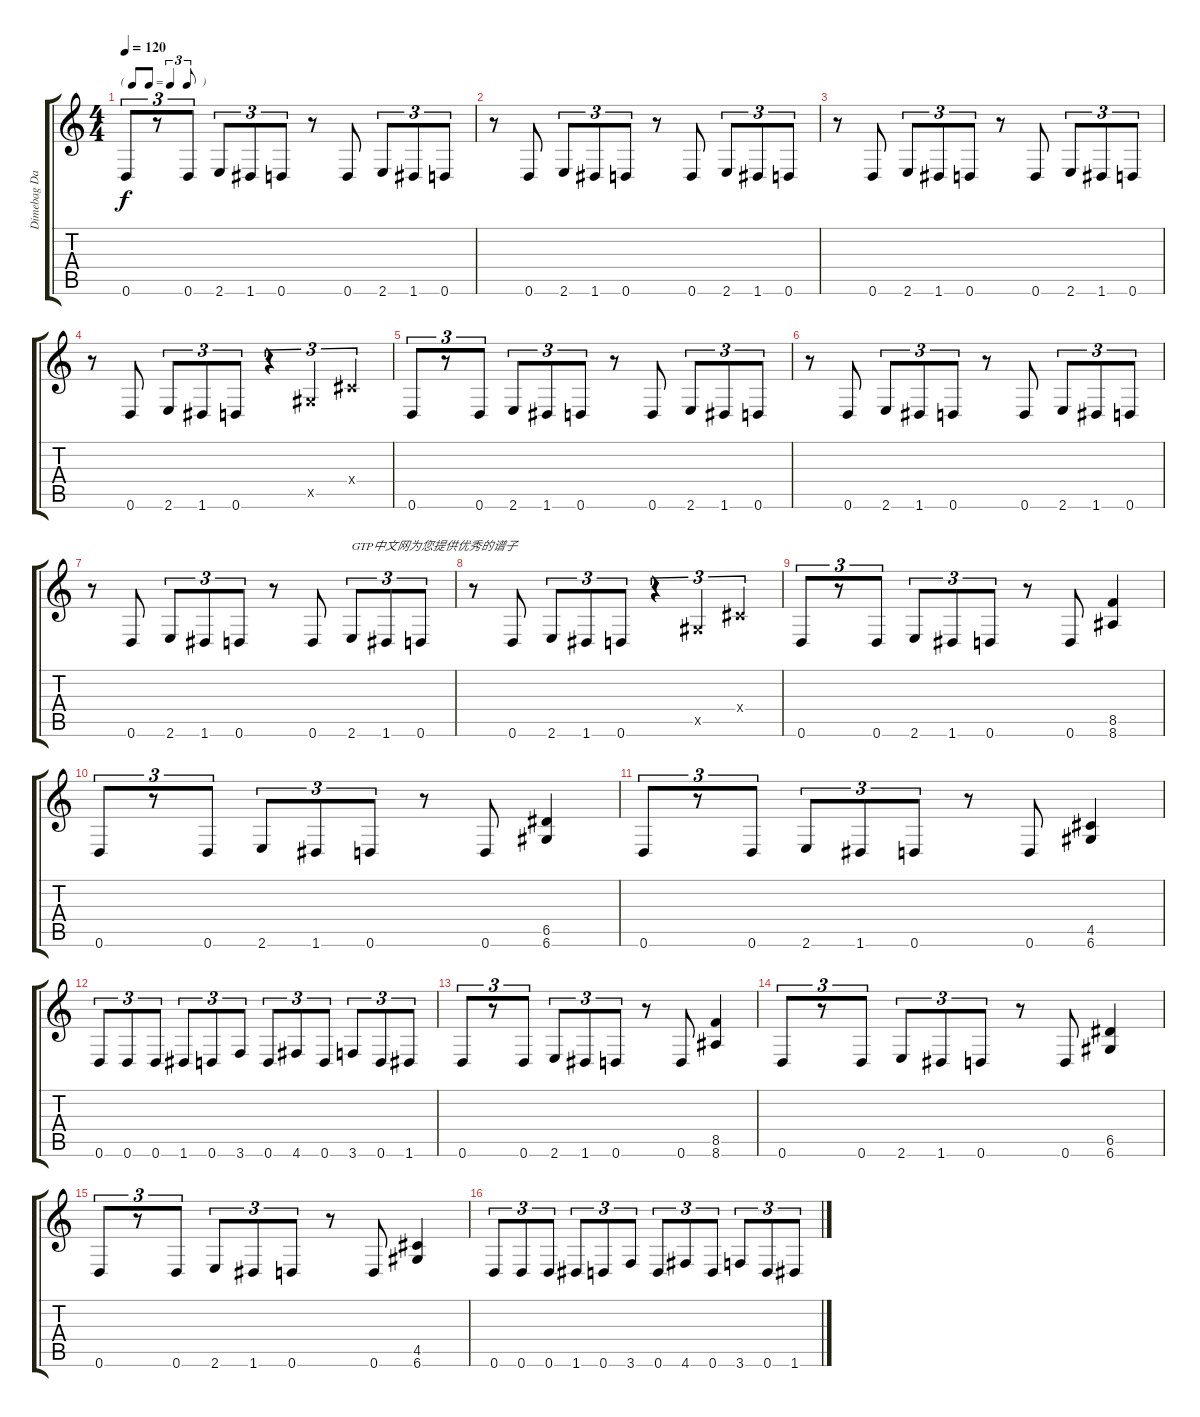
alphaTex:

\track ("Dimebag Darrell (Disto Gtr)" "Dimebag Da") {instrument distortionguitar}
\staff {score tabs}
\tuning (E4 B3 G3 D3 A2 D2) {hide}
\ts (4 4)
\tf triplet8th
\tempo 120
\clef g2
\ks c
0.6.8{tu (3 2) dy f instrument distortionguitar} r.8{tu (3 2)} 0.6.8{tu (3 2)} 2.6.8{tu (3 2)} 1.6.8{tu (3 2)} 0.6.8{tu (3 2)} r.8 0.6.8 2.6.8{tu (3 2)} 1.6.8{tu (3 2)} 0.6.8{tu (3 2)} |
r.8 0.6.8 2.6.8{tu (3 2)} 1.6.8{tu (3 2)} 0.6.8{tu (3 2)} r.8 0.6.8 2.6.8{tu (3 2)} 1.6.8{tu (3 2)} 0.6.8{tu (3 2)} |
r.8 0.6.8 2.6.8{tu (3 2)} 1.6.8{tu (3 2)} 0.6.8{tu (3 2)} r.8 0.6.8 2.6.8{tu (3 2)} 1.6.8{tu (3 2)} 0.6.8{tu (3 2)} |
r.8 0.6.8 2.6.8{tu (3 2)} 1.6.8{tu (3 2)} 0.6.8{tu (3 2)} r.4{tu (3 2)} -1.5{x}.4{tu (3 2)} -1.4{x}.4{tu (3 2)} |
0.6.8{tu (3 2)} r.8{tu (3 2)} 0.6.8{tu (3 2)} 2.6.8{tu (3 2)} 1.6.8{tu (3 2)} 0.6.8{tu (3 2)} r.8 0.6.8 2.6.8{tu (3 2)} 1.6.8{tu (3 2)} 0.6.8{tu (3 2)} |
r.8 0.6.8 2.6.8{tu (3 2)} 1.6.8{tu (3 2)} 0.6.8{tu (3 2)} r.8 0.6.8 2.6.8{tu (3 2)} 1.6.8{tu (3 2)} 0.6.8{tu (3 2)} |
r.8 0.6.8 2.6.8{tu (3 2)} 1.6.8{tu (3 2)} 0.6.8{tu (3 2)} r.8 0.6.8 2.6.8{tu (3 2) txt "GTP中文网为您提供优秀的谱子"} 1.6.8{tu (3 2)} 0.6.8{tu (3 2)} |
r.8 0.6.8 2.6.8{tu (3 2)} 1.6.8{tu (3 2)} 0.6.8{tu (3 2)} r.4{tu (3 2)} -1.5{x}.4{tu (3 2)} -1.4{x}.4{tu (3 2)} |
0.6.8{tu (3 2)} r.8{tu (3 2)} 0.6.8{tu (3 2)} 2.6.8{tu (3 2)} 1.6.8{tu (3 2)} 0.6.8{tu (3 2)} r.8 0.6.8 (8.5 8.6).4 |
0.6.8{tu (3 2)} r.8{tu (3 2)} 0.6.8{tu (3 2)} 2.6.8{tu (3 2)} 1.6.8{tu (3 2)} 0.6.8{tu (3 2)} r.8 0.6.8 (6.5 6.6).4 |
0.6.8{tu (3 2)} r.8{tu (3 2)} 0.6.8{tu (3 2)} 2.6.8{tu (3 2)} 1.6.8{tu (3 2)} 0.6.8{tu (3 2)} r.8 0.6.8 (4.5 6.6).4 |
0.6.8{tu (3 2)} 0.6.8{tu (3 2)} 0.6.8{tu (3 2)} 1.6.8{tu (3 2)} 0.6.8{tu (3 2)} 3.6.8{tu (3 2)} 0.6.8{tu (3 2)} 4.6.8{tu (3 2)} 0.6.8{tu (3 2)} 3.6.8{tu (3 2)} 0.6.8{tu (3 2)} 1.6.8{tu (3 2)} |
0.6.8{tu (3 2)} r.8{tu (3 2)} 0.6.8{tu (3 2)} 2.6.8{tu (3 2)} 1.6.8{tu (3 2)} 0.6.8{tu (3 2)} r.8 0.6.8 (8.5 8.6).4 |
0.6.8{tu (3 2)} r.8{tu (3 2)} 0.6.8{tu (3 2)} 2.6.8{tu (3 2)} 1.6.8{tu (3 2)} 0.6.8{tu (3 2)} r.8 0.6.8 (6.5 6.6).4 |
0.6.8{tu (3 2)} r.8{tu (3 2)} 0.6.8{tu (3 2)} 2.6.8{tu (3 2)} 1.6.8{tu (3 2)} 0.6.8{tu (3 2)} r.8 0.6.8 (4.5 6.6).4 |
0.6.8{tu (3 2)} 0.6.8{tu (3 2)} 0.6.8{tu (3 2)} 1.6.8{tu (3 2)} 0.6.8{tu (3 2)} 3.6.8{tu (3 2)} 0.6.8{tu (3 2)} 4.6.8{tu (3 2)} 0.6.8{tu (3 2)} 3.6.8{tu (3 2)} 0.6.8{tu (3 2)} 1.6.8{tu (3 2)}
